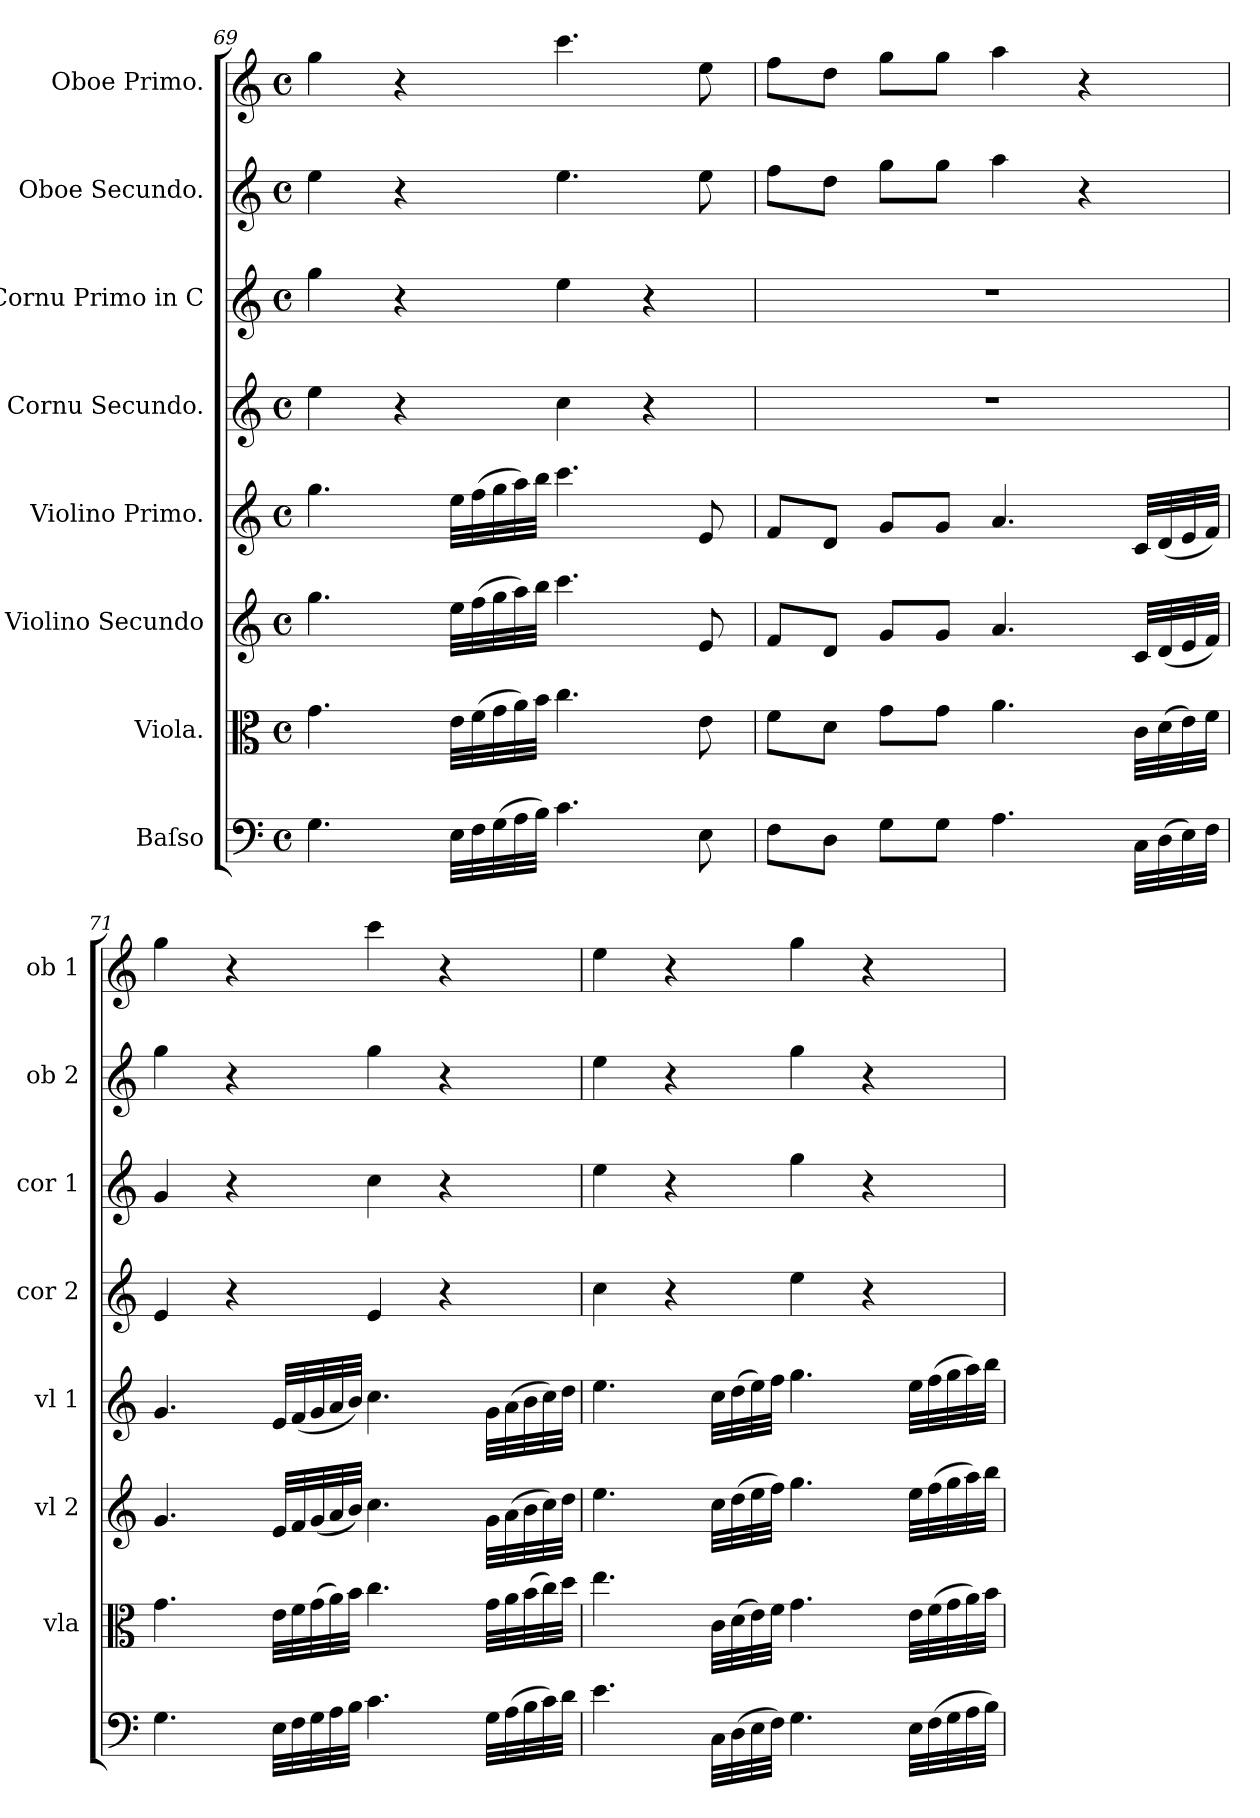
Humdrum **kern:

**kern	**kern	**kern	**kern	**kern	**kern	**kern	**kern
*part8	*part7	*part6	*part5	*part4	*part3	*part2	*part1
*staff8	*staff7	*staff6	*staff5	*staff4	*staff3	*staff2	*staff1
*I"Baſso	*I"Viola.	*I"Violino Secundo	*I"Violino Primo.	*I"Cornu Secundo.	*I"Cornu Primo in C	*I"Oboe Secundo.	*I"Oboe Primo.
*	*I'vla	*I'vl 2	*I'vl 1	*I'cor 2	*I'cor 1	*I'ob 2	*I'ob 1
*clefF4	*clefC3	*clefG2	*clefG2	*clefG2	*clefG2	*clefG2	*clefG2
*k[]	*k[]	*k[]	*k[]	*k[]	*k[]	*k[]	*k[]
*C:	*C:	*C:	*C:	*C:	*C:	*C:	*C:
*M4/4	*M4/4	*M4/4	*M4/4	*M4/4	*M4/4	*M4/4	*M4/4
*met(c)	*met(c)	*met(c)	*met(c)	*met(c)	*met(c)	*met(c)	*met(c)
=69	=69	=69	=69	=69	=69	=69	=69
4.G\	4.g\	4.gg\	4.gg\	4ee\	4gg\	4ee\	4gg\
.	.	.	.	4r	4r	4r	4r
*Xtuplet	*Xtuplet	*Xtuplet	*Xtuplet	*	*	*	*
40E\LLL	40e\LLL	40ee\LLL	40ee\LLL	.	.	.	.
40F\	(40f\	(40ff\	(40ff\	.	.	.	.
(40G\	40g\	40gg\	40gg\	.	.	.	.
40A\	40a\)	40aa\)	40aa\)	.	.	.	.
40B\JJJ)	40b\JJJ	40bb\JJJ	40bb\JJJ	.	.	.	.
4.c\	4.cc\	4.ccc\	4.ccc\	4cc\	4ee\	4.ee\	4.ccc\
.	.	.	.	4r	4r	.	.
8E\	8e\	8e/	8e/	.	.	8ee\	8ee\
=70	=70	=70	=70	=70	=70	=70	=70
8F\L	8f\L	8f/L	8f/L	1r	1r	8ff\L	8ff\L
8D\J	8d\J	8d/J	8d/J	.	.	8dd\J	8dd\J
8G\L	8g\L	8g/L	8g/L	.	.	8gg\L	8gg\L
8G\J	8g\J	8g/J	8g/J	.	.	8gg\J	8gg\J
4.A\	4.a\	4.a/	4.a/	.	.	4aa\	4aa\
.	.	.	.	.	.	4r	4r
32C\LLL	32c\LLL	32c/LLL	32c/LLL	.	.	.	.
(32D\	(32d\	(32d/	(32d/	.	.	.	.
32E\)	32e\)	32e/	32e/	.	.	.	.
32F\JJJ	32f\JJJ	32f/JJJ)	32f/JJJ)	.	.	.	.
=71	=71	=71	=71	=71	=71	=71	=71
4.G\	4.g\	4.g/	4.g/	4e/	4g/	4gg\	4gg\
.	.	.	.	4r	4r	4r	4r
40E\LLL	40e\LLL	40e/LLL	40e/LLL	.	.	.	.
40F\	40f\	40f/	(40f/	.	.	.	.
40G\	(40g\	(40g/	40g/	.	.	.	.
40A\	40a\)	40a/	40a/	.	.	.	.
40B\JJJ	40b\JJJ	40b/JJJ)	40b/JJJ)	.	.	.	.
4.c\	4.cc\	4.cc\	4.cc\	4e/	4cc\	4gg\	4ccc\
.	.	.	.	4r	4r	4r	4r
40G\LLL	40g\LLL	40g\LLL	40g\LLL	.	.	.	.
(40A\	40a\	(40a\	(40a\	.	.	.	.
40B\	(40b\	40b\	40b\	.	.	.	.
40c\)	40cc\)	40cc\)	40cc\)	.	.	.	.
40d\JJJ	40dd\JJJ	40dd\JJJ	40dd\JJJ	.	.	.	.
=72	=72	=72	=72	=72	=72	=72	=72
4.e\	4.ee\	4.ee\	4.ee\	4cc\	4ee\	4ee\	4ee\
.	.	.	.	4r	4r	4r	4r
32C\LLL	32c\LLL	32cc\LLL	32cc\LLL	.	.	.	.
(32D/	(32d\	(32dd\	(32dd\	.	.	.	.
32E\	32e\)	32ee\	32ee\)	.	.	.	.
32F\JJJ)	32f\JJJ	32ff\JJJ)	32ff\JJJ	.	.	.	.
4.G\	4.g\	4.gg\	4.gg\	4ee\	4gg\	4gg\	4gg\
.	.	.	.	4r	4r	4r	4r
40E\LLL	40e\LLL	40ee\LLL	40ee\LLL	.	.	.	.
(40F\	(40f\	(40ff\	(40ff\	.	.	.	.
40G\	40g\	40gg\	40gg\	.	.	.	.
40A\	40a\)	40aa\)	40aa\)	.	.	.	.
40B\JJJ)	40b\JJJ	40bb\JJJ	40bb\JJJ	.	.	.	.
=	=	=	=	=	=	=	=
*-	*-	*-	*-	*-	*-	*-	*-
